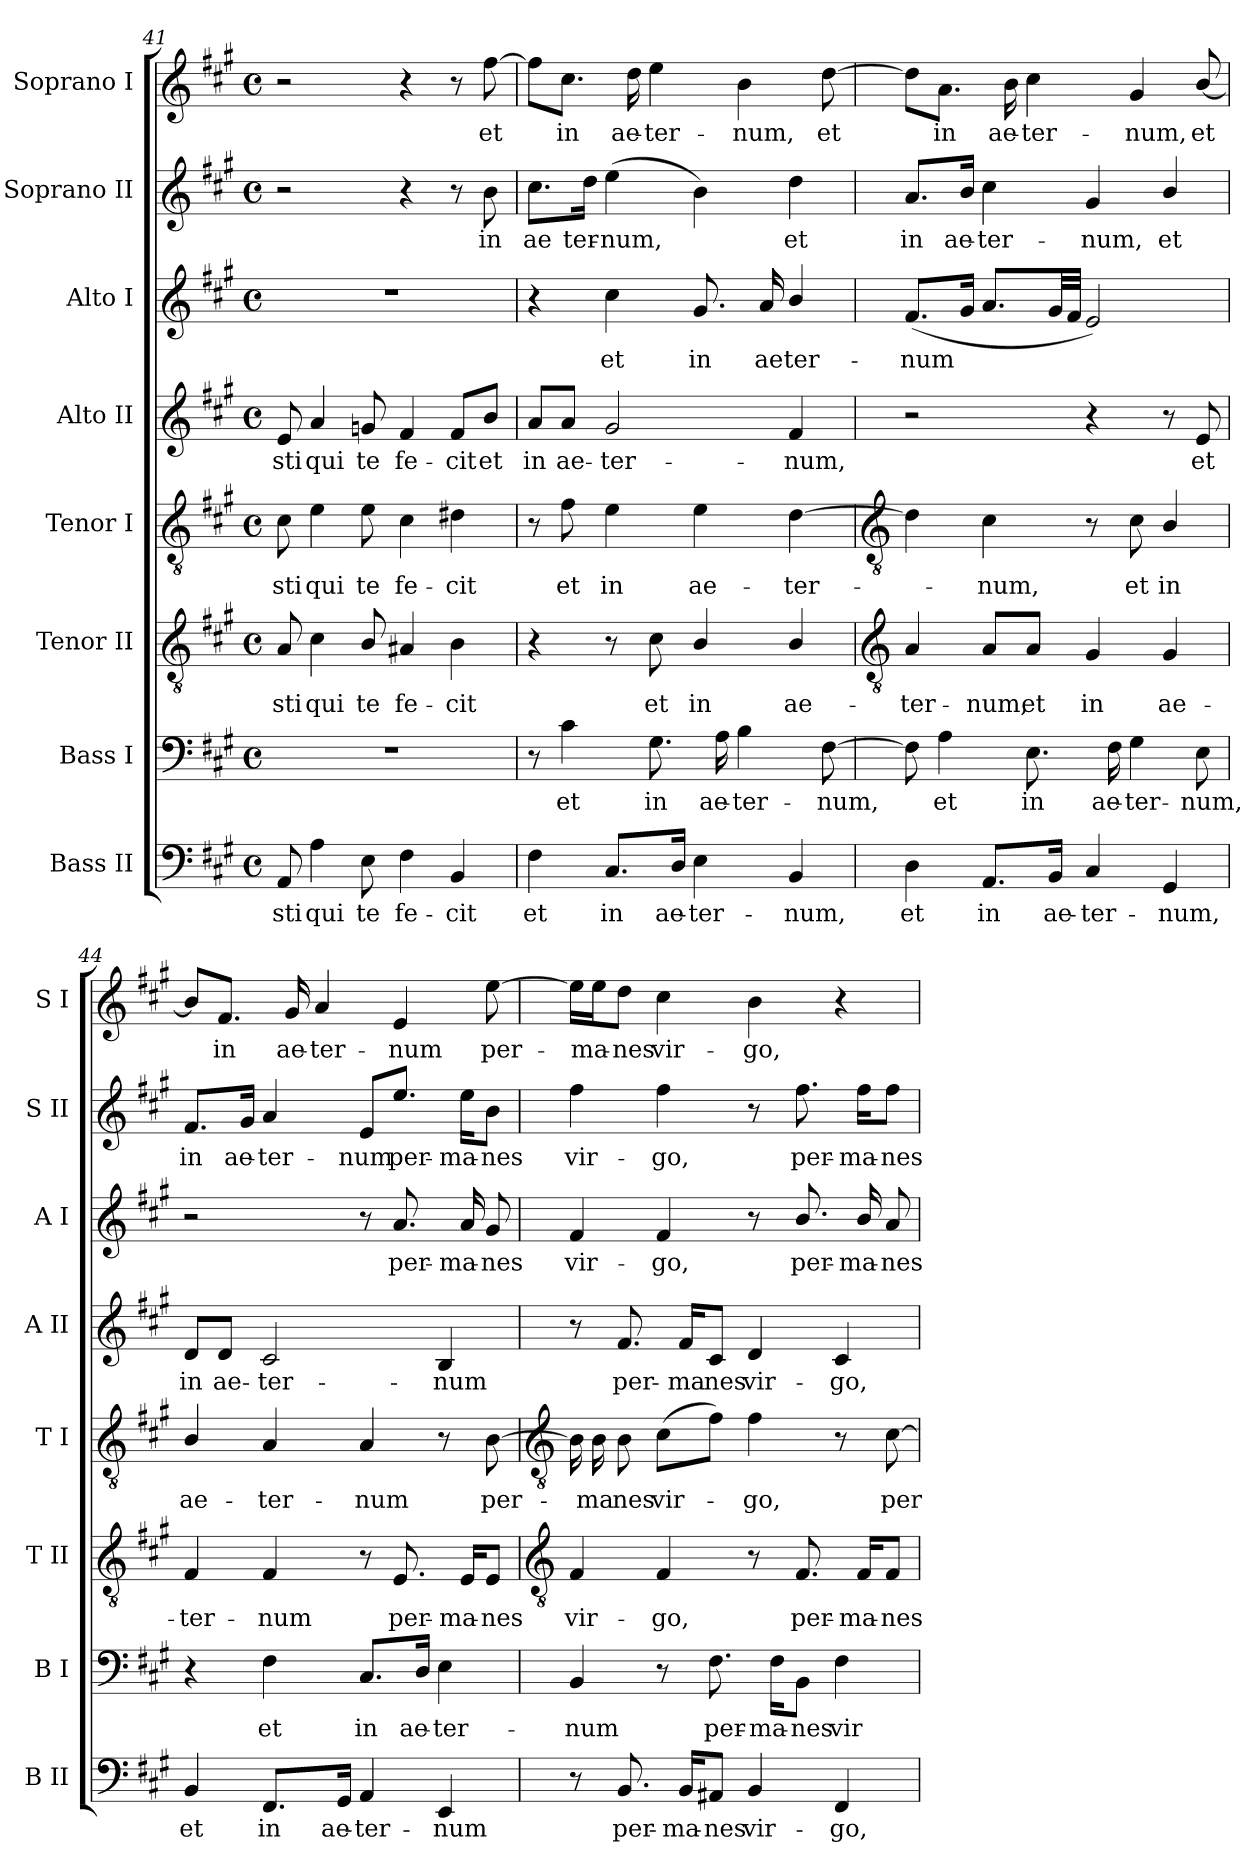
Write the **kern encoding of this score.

**kern	**text	**kern	**text	**kern	**text	**kern	**text	**kern	**text	**kern	**text	**kern	**text	**kern	**text
*part8	*part8	*part7	*part7	*part6	*part6	*part5	*part5	*part4	*part4	*part3	*part3	*part2	*part2	*part1	*part1
*staff8	*staff8	*staff7	*staff7	*staff6	*staff6	*staff5	*staff5	*staff4	*staff4	*staff3	*staff3	*staff2	*staff2	*staff1	*staff1
*I"Bass II	*	*I"Bass I	*	*I"Tenor II	*	*I"Tenor I	*	*I"Alto II	*	*I"Alto I	*	*I"Soprano II	*	*I"Soprano I	*
*I'B II	*	*I'B I	*	*I'T II	*	*I'T I	*	*I'A II	*	*I'A I	*	*I'S II	*	*I'S I	*
*clefF4	*	*clefF4	*	*clefGv2	*	*clefGv2	*	*clefG2	*	*clefG2	*	*clefG2	*	*clefG2	*
*k[f#c#g#]	*	*k[f#c#g#]	*	*k[f#c#g#]	*	*k[f#c#g#]	*	*k[f#c#g#]	*	*k[f#c#g#]	*	*k[f#c#g#]	*	*k[f#c#g#]	*
*A:	*	*A:	*	*A:	*	*A:	*	*A:	*	*A:	*	*A:	*	*A:	*
*M4/4	*	*M4/4	*	*M4/4	*	*M4/4	*	*M4/4	*	*M4/4	*	*M4/4	*	*M4/4	*
*met(c)	*	*met(c)	*	*met(c)	*	*met(c)	*	*met(c)	*	*met(c)	*	*met(c)	*	*met(c)	*
=41	=41	=41	=41	=41	=41	=41	=41	=41	=41	=41	=41	=41	=41	=41	=41
!	!LO:LY:b	!	!	!	!LO:LY:b	!	!LO:LY:b	!	!LO:LY:b	!	!	!	!	!	!
8AA	-sti	1r	.	8A	-sti	8c#	-sti	8e	-sti	1r	.	2r	.	2r	.
!	!LO:LY:b	!	!	!	!LO:LY:b	!	!LO:LY:b	!	!LO:LY:b	!	!	!	!	!	!
4A	qui	.	.	4c#	qui	4e	qui	4a	qui	.	.	.	.	.	.
!	!LO:LY:b	!	!	!	!LO:LY:b	!	!LO:LY:b	!	!LO:LY:b	!	!	!	!	!	!
8E	te	.	.	8B/	te	8e	te	8gn	te	.	.	.	.	.	.
!	!LO:LY:b	!	!	!	!LO:LY:b	!	!LO:LY:b	!	!LO:LY:b	!	!	!	!	!	!
4F#	fe-	.	.	4A#X	fe-	4c#	fe-	4f#	fe-	.	.	4r	.	4r	.
!	!LO:LY:b	!	!	!	!LO:LY:b	!	!LO:LY:b	!	!LO:LY:b	!	!	!	!	!	!
4BB	-cit	.	.	4B	-cit	4d#X	-cit	8f#/L	-cit	.	.	8r	.	8r	.
!	!	!	!	!	!	!	!	!	!LO:LY:b	!	!	!	!LO:LY:b	!	!LO:LY:b
.	.	.	.	.	.	.	.	8b/J	et	.	.	8b	in	[8ff#	et
=42	=42	=42	=42	=42	=42	=42	=42	=42	=42	=42	=42	=42	=42	=42	=42
!	!LO:LY:b	!	!	!	!	!	!	!	!LO:LY:b	!	!	!	!LO:LY:b	!	!
4F#	et	8r	.	4r	.	8r	.	8a/L	in	4r	.	8.cc#\L	ae	8ff#\L]	.
!	!	!	!LO:LY:b	!	!	!	!LO:LY:b	!	!LO:LY:b	!	!	!	!	!	!LO:LY:b
.	.	4c#	et	.	.	8f#	et	8a/J	ae-	.	.	.	.	8.cc#\J	in
!	!	!	!	!	!	!	!	!	!	!	!	!	!LO:LY:b	!	!
.	.	.	.	.	.	.	.	.	.	.	.	16dd\Jk	ter-	.	.
!	!LO:LY:b	!	!	!	!	!	!LO:LY:b	!	!LO:LY:b	!	!LO:LY:b	!	!LO:LY:b	!	!
8.C#/L	in	.	.	8r	.	4e	in	2g#	-ter-	4cc#	et	(>4ee	-num,	.	.
!	!	!	!	!	!	!	!	!	!	!	!	!	!	!	!LO:LY:b
.	.	.	.	.	.	.	.	.	.	.	.	.	.	16dd	ae-
!	!	!	!LO:LY:b	!	!LO:LY:b	!	!	!	!	!	!	!	!	!	!LO:LY:b
.	.	8.G#	in	8c#	et	.	.	.	.	.	.	.	.	4ee	-ter-
!	!LO:LY:b	!	!	!	!	!	!	!	!	!	!	!	!	!	!
16D/Jk	ae-	.	.	.	.	.	.	.	.	.	.	.	.	.	.
!	!LO:LY:b	!	!	!	!LO:LY:b	!	!LO:LY:b	!	!	!	!LO:LY:b	!	!	!	!
4E	-ter-	.	.	4B/	in	4e	ae-	.	.	8.g#	in	4b)	.	.	.
!	!	!	!LO:LY:b	!	!	!	!	!	!	!	!	!	!	!	!
.	.	16A	ae-	.	.	.	.	.	.	.	.	.	.	.	.
!	!	!	!LO:LY:b	!	!	!	!	!	!	!	!	!	!	!	!LO:LY:b
.	.	4B	-ter-	.	.	.	.	.	.	.	.	.	.	4b	-num,
!	!	!	!	!	!	!	!	!	!	!	!LO:LY:b	!	!	!	!
.	.	.	.	.	.	.	.	.	.	16a	ae	.	.	.	.
!	!LO:LY:b	!	!	!	!LO:LY:b	!	!LO:LY:b	!	!LO:LY:b	!	!LO:LY:b	!	!LO:LY:b	!	!
4BB	-num,	.	.	4B/	ae-	[4d	-ter-	4f#	-num,	4b/	ter-	4dd	et	.	.
!	!	!	!LO:LY:b	!	!	!	!	!	!	!	!	!	!	!	!LO:LY:b
.	.	[8F#	-num,	.	.	.	.	.	.	.	.	.	.	[8dd	et
!!LO:LB:g=z
=43	=43	=43	=43	=43	=43	=43	=43	=43	=43	=43	=43	=43	=43	=43	=43
*	*	*	*	*clefGv2	*	*clefGv2	*	*	*	*	*	*	*	*	*
!	!LO:LY:b	!	!	!	!LO:LY:b	!	!	!	!	!	!LO:LY:b	!	!LO:LY:b	!	!
4D	et	8F#]	.	4A	-ter-	4d]	.	2r	.	(<8.f#L	-num	8.a/L	in	8dd\L]	.
!	!	!	!LO:LY:b	!	!	!	!	!	!	!	!	!	!	!	!LO:LY:b
.	.	4A	et	.	.	.	.	.	.	.	.	.	.	8.a\J	in
!	!	!	!	!	!	!	!	!	!	!	!	!	!LO:LY:b	!	!
.	.	.	.	.	.	.	.	.	.	16g#J	.	16b/Jk	ae-	.	.
!	!LO:LY:b	!	!	!	!LO:LY:b	!	!LO:LY:b	!	!	!	!	!	!LO:LY:b	!	!
8.AA/L	in	.	.	8A/L	-num,	4c#	num,	.	.	8.aL	.	4cc#	-ter-	.	.
!	!	!	!	!	!	!	!	!	!	!	!	!	!	!	!LO:LY:b
.	.	.	.	.	.	.	.	.	.	.	.	.	.	16b	ae-
!	!	!	!LO:LY:b	!	!LO:LY:b	!	!	!	!	!	!	!	!	!	!LO:LY:b
.	.	8.E	in	8A/J	et	.	.	.	.	.	.	.	.	4cc#	-ter-
!	!LO:LY:b	!	!	!	!	!	!	!	!	!	!	!	!	!	!
16BB/Jk	ae-	.	.	.	.	.	.	.	.	32g#LL	.	.	.	.	.
.	.	.	.	.	.	.	.	.	.	32f#JJJ	.	.	.	.	.
!	!LO:LY:b	!	!	!	!LO:LY:b	!	!	!	!	!	!	!	!LO:LY:b	!	!
4C#	-ter-	.	.	4G#	in	8r	.	4r	.	2e)	.	4g#	-num,	.	.
!	!	!	!LO:LY:b	!	!	!	!	!	!	!	!	!	!	!	!
.	.	16F#	ae-	.	.	.	.	.	.	.	.	.	.	.	.
!	!	!	!LO:LY:b	!	!	!	!LO:LY:b	!	!	!	!	!	!	!	!LO:LY:b
.	.	4G#	-ter-	.	.	8c#	et	.	.	.	.	.	.	4g#	-num,
!	!LO:LY:b	!	!	!	!LO:LY:b	!	!LO:LY:b	!	!	!	!	!	!LO:LY:b	!	!
4GG#	-num,	.	.	4G#	ae-	4B/	in	8r	.	.	.	4b/	et	.	.
!	!	!	!LO:LY:b	!	!	!	!	!	!LO:LY:b	!	!	!	!	!	!LO:LY:b
.	.	8E	-num,	.	.	.	.	8e	et	.	.	.	.	[8b/	et
=44	=44	=44	=44	=44	=44	=44	=44	=44	=44	=44	=44	=44	=44	=44	=44
!	!LO:LY:b	!	!	!	!LO:LY:b	!	!LO:LY:b	!	!LO:LY:b	!	!	!	!LO:LY:b	!	!
4BB	et	4r	.	4F#	-ter-	4B/	ae-	8d/L	in	2r	.	8.f#/L	in	8b/L]	.
!	!	!	!	!	!	!	!	!	!LO:LY:b	!	!	!	!	!	!LO:LY:b
.	.	.	.	.	.	.	.	8d/J	ae-	.	.	.	.	8.f#/J	in
!	!	!	!	!	!	!	!	!	!	!	!	!	!LO:LY:b	!	!
.	.	.	.	.	.	.	.	.	.	.	.	16g#/Jk	ae-	.	.
!	!LO:LY:b	!	!LO:LY:b	!	!LO:LY:b	!	!LO:LY:b	!	!LO:LY:b	!	!	!	!LO:LY:b	!	!
8.FF#/L	in	4F#	et	4F#	-num	4A	-ter-	2c#	-ter-	.	.	4a	-ter-	.	.
!	!	!	!	!	!	!	!	!	!	!	!	!	!	!	!LO:LY:b
.	.	.	.	.	.	.	.	.	.	.	.	.	.	16g#	ae-
!	!	!	!	!	!	!	!	!	!	!	!	!	!	!	!LO:LY:b
.	.	.	.	.	.	.	.	.	.	.	.	.	.	4a	-ter-
!	!LO:LY:b	!	!	!	!	!	!	!	!	!	!	!	!	!	!
16GG#/Jk	ae-	.	.	.	.	.	.	.	.	.	.	.	.	.	.
!	!LO:LY:b	!	!LO:LY:b	!	!	!	!LO:LY:b	!	!	!	!	!	!LO:LY:b	!	!
4AA	-ter-	8.C#/L	in	8r	.	4A	-num	.	.	8r	.	8e/L	-num	.	.
!	!	!	!	!	!LO:LY:b	!	!	!	!	!	!LO:LY:b	!	!LO:LY:b	!	!LO:LY:b
.	.	.	.	8.E	per-	.	.	.	.	8.a	per-	8.ee/J	per-	4e	-num
!	!	!	!LO:LY:b	!	!	!	!	!	!	!	!	!	!	!	!
.	.	16D/Jk	ae-	.	.	.	.	.	.	.	.	.	.	.	.
!	!LO:LY:b	!	!LO:LY:b	!	!	!	!	!	!LO:LY:b	!	!	!	!	!	!
4EE	-num	4E	-ter-	.	.	8r	.	4B	-num	.	.	.	.	.	.
!	!	!	!	!	!LO:LY:b	!	!	!	!	!	!LO:LY:b	!	!LO:LY:b	!	!
.	.	.	.	16E/KL	-ma-	.	.	.	.	16a	-ma-	16ee\KL	-ma-	.	.
!	!	!	!	!	!LO:LY:b	!	!LO:LY:b	!	!	!	!LO:LY:b	!	!LO:LY:b	!	!LO:LY:b
.	.	.	.	8E/J	-nes	[8B	per-	.	.	8g#	-nes	8b\J	-nes	[8ee	per-
!!LO:LB:g=z
=45	=45	=45	=45	=45	=45	=45	=45	=45	=45	=45	=45	=45	=45	=45	=45
*	*	*	*	*clefGv2	*	*clefGv2	*	*	*	*	*	*	*	*	*
!	!	!	!LO:LY:b	!	!LO:LY:b	!	!	!	!	!	!LO:LY:b	!	!LO:LY:b	!	!
8r	.	4BB	-num	4F#	vir-	16B]	.	8r	.	4f#	vir-	4ff#	vir-	16ee\LL]	.
!	!	!	!	!	!	!	!LO:LY:b	!	!	!	!	!	!	!	!LO:LY:b
.	.	.	.	.	.	16B	ma	.	.	.	.	.	.	16ee\J	ma-
!	!LO:LY:b	!	!	!	!	!	!LO:LY:b	!	!LO:LY:b	!	!	!	!	!	!LO:LY:b
8.BB	per-	.	.	.	.	8B	nes	8.f#	per-	.	.	.	.	8dd\J	-nes
!	!	!	!	!	!LO:LY:b	!	!LO:LY:b	!	!	!	!LO:LY:b	!	!LO:LY:b	!	!LO:LY:b
.	.	8r	.	4F#	-go,	(>8c#L	vir-	.	.	4f#	-go,	4ff#	-go,	4cc#	vir-
!	!LO:LY:b	!	!	!	!	!	!	!	!LO:LY:b	!	!	!	!	!	!
16BB/KL	-ma-	.	.	.	.	.	.	16f#/KL	-ma	.	.	.	.	.	.
!	!LO:LY:b	!	!LO:LY:b	!	!	!	!	!	!LO:LY:b	!	!	!	!	!	!
8AA#X/J	-nes	8.F#	per-	.	.	8f#J)	.	8c#/J	nes	.	.	.	.	.	.
!	!LO:LY:b	!	!	!	!	!	!LO:LY:b	!	!LO:LY:b	!	!	!	!	!	!LO:LY:b
4BB	vir-	.	.	8r	.	4f#	go,	4d	vir-	8r	.	8r	.	4b	-go,
!	!	!	!LO:LY:b	!	!	!	!	!	!	!	!	!	!	!	!
.	.	16F#\KL	-ma-	.	.	.	.	.	.	.	.	.	.	.	.
!	!	!	!LO:LY:b	!	!LO:LY:b	!	!	!	!	!	!LO:LY:b	!	!LO:LY:b	!	!
.	.	8BB\J	-nes	8.F#	per-	.	.	.	.	8.b/	per-	8.ff#	per-	.	.
!	!LO:LY:b	!	!LO:LY:b	!	!	!	!	!	!LO:LY:b	!	!	!	!	!	!
4FF#	-go,	4F#	vir-	.	.	8r	.	4c#	-go,	.	.	.	.	4r	.
!	!	!	!	!	!LO:LY:b	!	!	!	!	!	!LO:LY:b	!	!LO:LY:b	!	!
.	.	.	.	16F#/KL	-ma-	.	.	.	.	16b/	-ma-	16ff#\KL	-ma-	.	.
!	!	!	!	!	!LO:LY:b	!	!LO:LY:b	!	!	!	!LO:LY:b	!	!LO:LY:b	!	!
.	.	.	.	8F#/J	-nes	[8c#	per-	.	.	8a	-nes	8ff#\J	-nes	.	.
=	=	=	=	=	=	=	=	=	=	=	=	=	=	=	=
*-	*-	*-	*-	*-	*-	*-	*-	*-	*-	*-	*-	*-	*-	*-	*-
